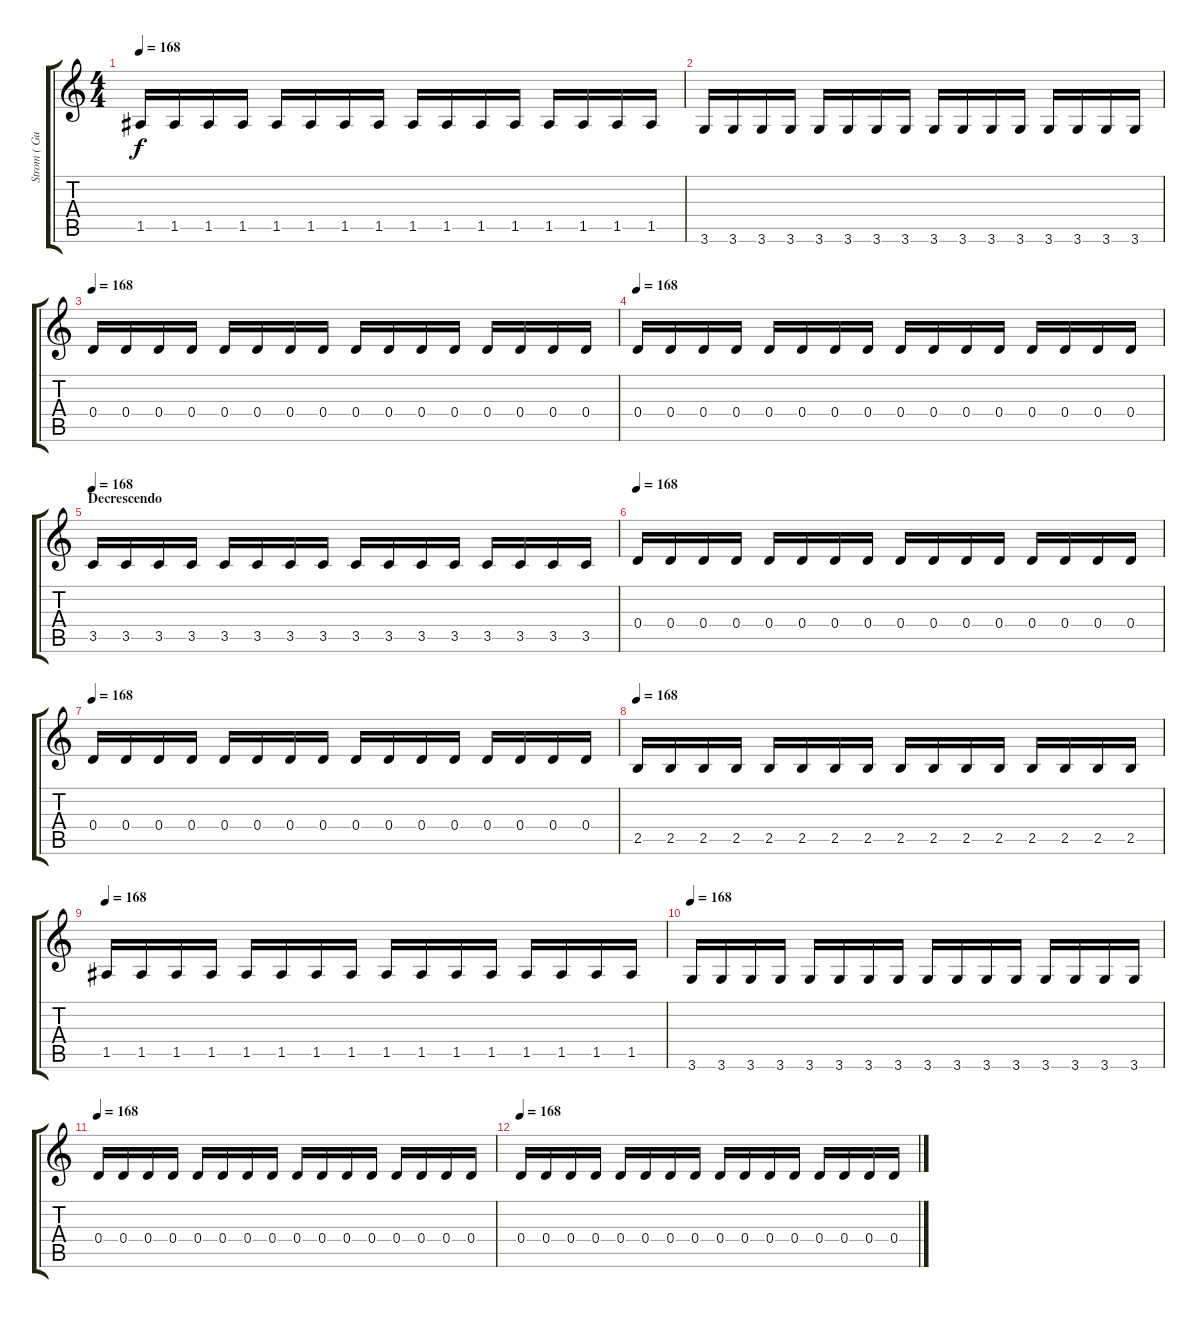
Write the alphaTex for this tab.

\track ("Strom ( Guitare 2 )" "Strom ( Gu") {instrument distortionguitar}
\staff {score tabs}
\tuning (E4 B3 G3 D3 A2 E2) {hide}
\ts (4 4)
\tempo 168
\clef g2
\ks c
1.5.16{dy f} 1.5.16 1.5.16 1.5.16 1.5.16 1.5.16 1.5.16 1.5.16 1.5.16 1.5.16 1.5.16 1.5.16 1.5.16 1.5.16 1.5.16 1.5.16 |
3.6.16 3.6.16 3.6.16 3.6.16 3.6.16 3.6.16 3.6.16 3.6.16 3.6.16 3.6.16 3.6.16 3.6.16 3.6.16 3.6.16 3.6.16 3.6.16 |
\tempo 168
0.4.16 0.4.16 0.4.16 0.4.16 0.4.16 0.4.16 0.4.16 0.4.16 0.4.16 0.4.16 0.4.16 0.4.16 0.4.16 0.4.16 0.4.16 0.4.16 |
\tempo 168
0.4.16 0.4.16 0.4.16 0.4.16 0.4.16 0.4.16 0.4.16 0.4.16 0.4.16 0.4.16 0.4.16 0.4.16 0.4.16 0.4.16 0.4.16 0.4.16 |
\section ("" "Decrescendo")
\tempo 168
3.5.16{volume 14} 3.5.16 3.5.16 3.5.16 3.5.16 3.5.16 3.5.16 3.5.16 3.5.16 3.5.16 3.5.16 3.5.16 3.5.16 3.5.16 3.5.16 3.5.16 |
\tempo 168
0.4.16{volume 12} 0.4.16 0.4.16 0.4.16 0.4.16 0.4.16 0.4.16 0.4.16 0.4.16 0.4.16 0.4.16 0.4.16 0.4.16 0.4.16 0.4.16 0.4.16 |
\tempo 168
0.4.16{volume 10} 0.4.16 0.4.16 0.4.16 0.4.16 0.4.16 0.4.16 0.4.16 0.4.16 0.4.16 0.4.16 0.4.16 0.4.16 0.4.16 0.4.16 0.4.16 |
\tempo 168
2.5.16{volume 8} 2.5.16 2.5.16 2.5.16 2.5.16 2.5.16 2.5.16 2.5.16 2.5.16 2.5.16 2.5.16 2.5.16 2.5.16 2.5.16 2.5.16 2.5.16 |
\tempo 168
1.5.16{volume 6} 1.5.16 1.5.16 1.5.16 1.5.16 1.5.16 1.5.16 1.5.16 1.5.16 1.5.16 1.5.16 1.5.16 1.5.16 1.5.16 1.5.16 1.5.16 |
\tempo 168
3.6.16{volume 4} 3.6.16 3.6.16 3.6.16 3.6.16 3.6.16 3.6.16 3.6.16 3.6.16 3.6.16 3.6.16 3.6.16 3.6.16 3.6.16 3.6.16 3.6.16 |
\tempo 168
0.4.16{volume 2} 0.4.16 0.4.16 0.4.16 0.4.16 0.4.16 0.4.16 0.4.16 0.4.16 0.4.16 0.4.16 0.4.16 0.4.16 0.4.16 0.4.16 0.4.16 |
\tempo 168
0.4.16{volume 0} 0.4.16 0.4.16 0.4.16 0.4.16 0.4.16 0.4.16 0.4.16 0.4.16 0.4.16 0.4.16 0.4.16 0.4.16 0.4.16 0.4.16 0.4.16
